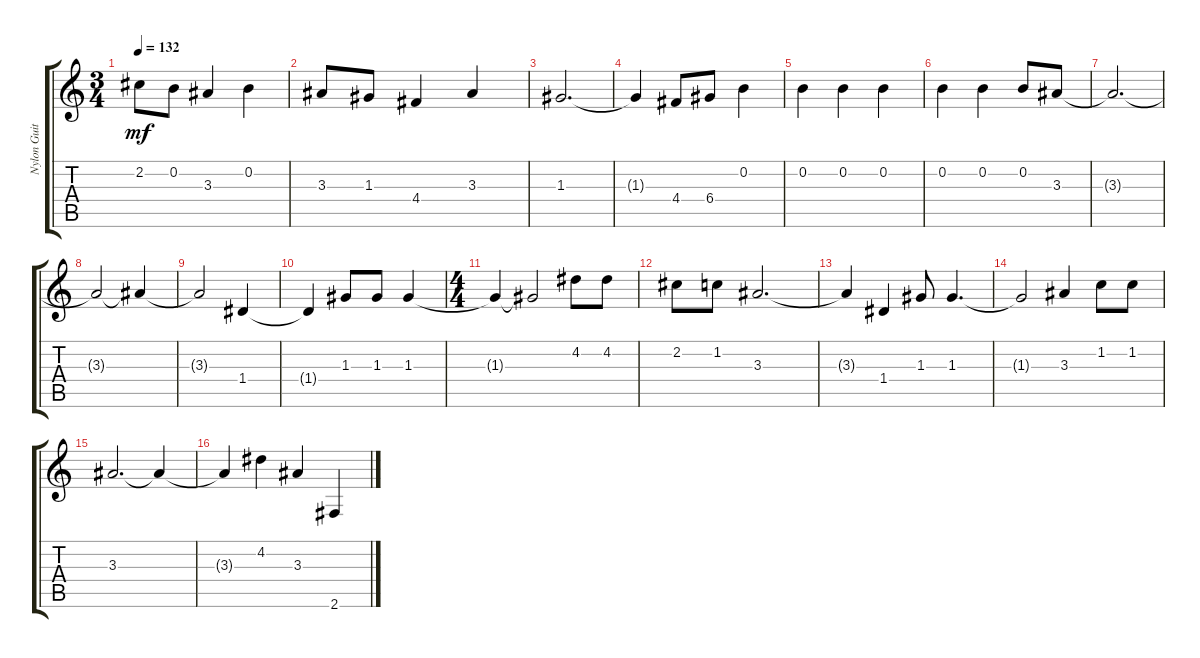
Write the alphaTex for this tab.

\track ("Nylon Guitar" "Nylon Guit") {instrument acousticguitarnylon}
\staff {score tabs}
\tuning (E4 B3 G3 D3 A2 E2) {hide}
\ts (3 4)
\tempo 132
\clef g2
\ks c
2.2.8{dy mf} 0.2.8 3.3.4 0.2.4 |
3.3.8 1.3.8 4.4.4 3.3.4 |
1.3.2{d} |
1.3{t}.4 4.4.8 6.4.8 0.2.4 |
0.2.4 0.2.4 0.2.4 |
0.2.4 0.2.4 0.2.8 3.3.8 |
3.3{t}.2{d} |
3.3{t}.2 3.3{t}.4 |
3.3{t}.2 1.4.4 |
1.4{t}.4 1.3.8 1.3.8 1.3.4 |
\ts (4 4)
1.3{t}.4 1.3{t}.2 4.2.8 4.2.8 |
2.2.8 1.2.8 3.3.2{d} |
3.3{t}.4 1.4.4 1.3.8 1.3.4{d} |
1.3{t}.2 3.3.4 1.2.8 1.2.8 |
3.3.2{d} 3.3{t}.4 |
3.3{t}.4 4.2.4 3.3.4 2.6.4
